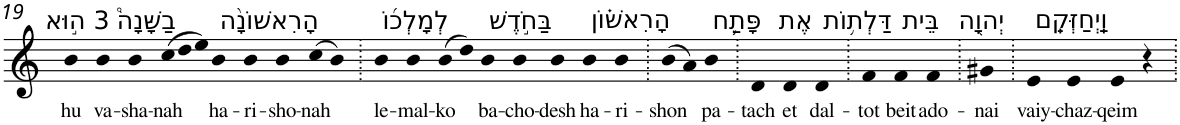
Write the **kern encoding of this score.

**kern	**text
*part1	*part1
*staff1	*staff1
*I"Piano	*
*I'Pno	*
!!LO:PB:g=z
*clefG2	*
*k[]	*
=19	=19
!LO:TX:a:t=3 ה֣וּא	!
!	!LO:LY:b
4b	hu
!LO:TX:a:t=בַשָּׁנָה֩	!
!	!LO:LY:b
4b	va-
!	!LO:LY:b
4b	-sha-
*Xtuplet	*
!	!LO:LY:b
(>12cc	-nah
12dd	.
12ee)	.
!LO:TX:a:t=הָרִאשׁוֹנָ֨ה	!
!	!LO:LY:b
4b	ha-
!	!LO:LY:b
4b	-ri-
!	!LO:LY:b
4b	-sho-
!	!LO:LY:b
(>8cc	-nah
8b)	.
=20.	=20.
!LO:TX:a:t=לְמָלְכ֜וֹ	!
!	!LO:LY:b
4b	le-
!	!LO:LY:b
4b	-mal-
!	!LO:LY:b
(>8b	-ko
8dd)	.
!LO:TX:a:t=בַּחֹ֣דֶשׁ	!
!	!LO:LY:b
4b	ba-
!	!LO:LY:b
4b	-cho-
!	!LO:LY:b
4b	-desh
!LO:TX:a:t=הָרִאשׁ֗וֹן	!
!	!LO:LY:b
4b	ha-
!	!LO:LY:b
4b	-ri-
=21.	=21.
!	!LO:LY:b
(>8b	-shon
8a)	.
!LO:TX:a:t=פָּתַ֛ח	!
!	!LO:LY:b
4b	pa-
=22.	=22.
!	!LO:LY:b
4d	-tach
!LO:TX:a:t=אֶת	!
!	!LO:LY:b
4d	et
!LO:TX:a:t=דַּלְת֥וֹת	!
!	!LO:LY:b
4d	dal-
=23.	=23.
!	!LO:LY:b
4f	-tot
!LO:TX:a:t=בֵּית	!
!	!LO:LY:b
4f	beit
!LO:TX:a:t=יְהוָ֖ה	!
!	!LO:LY:b
4f	ado-
=24.	=24.
!	!LO:LY:b
4g#X	-nai
=25.	=25.
!LO:TX:a:t=וַֽיְחַזְּקֵֽם	!
!	!LO:LY:b
4e	vaiy-
!	!LO:LY:b
4e	-chaz-
!	!LO:LY:b
4e	-qeim
4r	.
=.	=.
*-	*-
